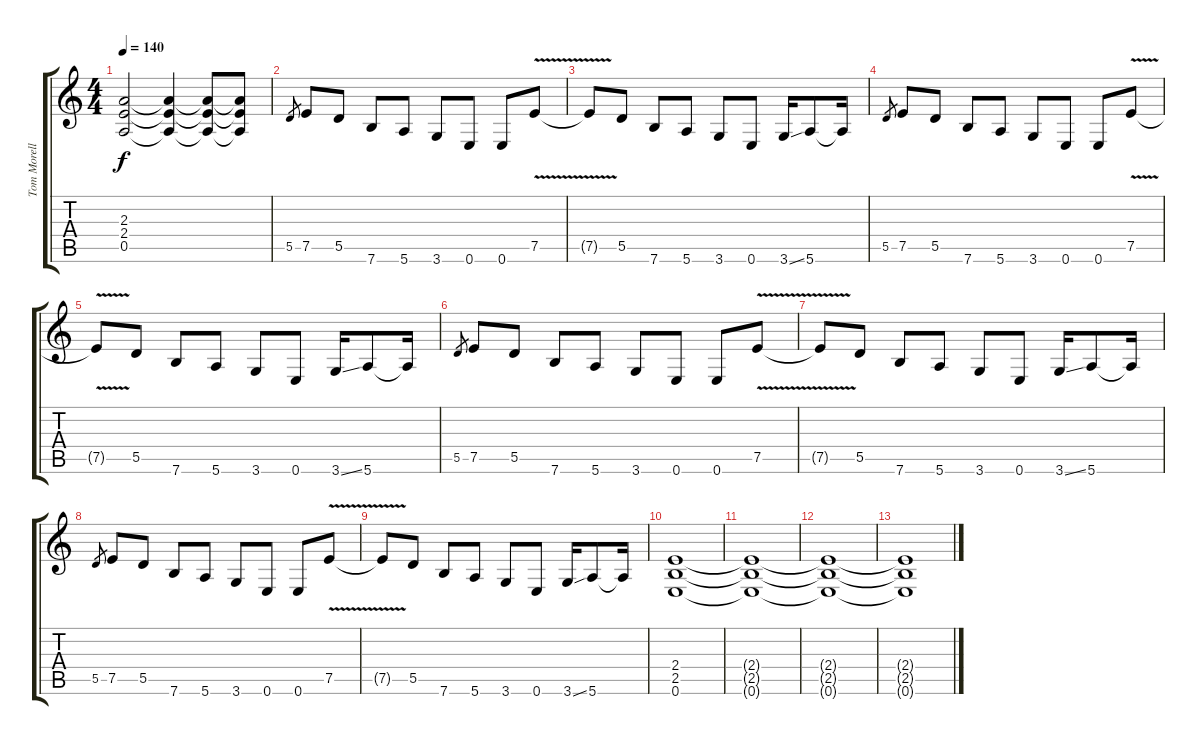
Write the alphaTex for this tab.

\track ("Tom Morello" "Tom Morell") {instrument distortionguitar}
\staff {score tabs}
\tuning (E4 B3 G3 D3 A2 E2) {hide}
\ts (4 4)
\tempo 140
\clef g2
\ks c
(2.3 2.4 0.5).2{dy f} (2.3{t} 2.4{t} 0.5{t}).4 (2.3{t} 2.4{t} 0.5{t}).8 (2.3{t} 2.4{t} 0.5{t}).8 |
5.5.8{gr} 7.5.8 5.5.8 7.6.8 5.6.8 3.6.8 0.6.8 0.6.8 7.5{v}.8 |
7.5{t}.8 5.5.8 7.6.8 5.6.8 3.6.8 0.6.8 3.6{ss}.16 5.6.8 5.6{t}.16 |
5.5.8{gr} 7.5.8 5.5.8 7.6.8 5.6.8 3.6.8 0.6.8 0.6.8 7.5{v}.8 |
7.5{t}.8 5.5.8 7.6.8 5.6.8 3.6.8 0.6.8 3.6{ss}.16 5.6.8 5.6{t}.16 |
5.5.8{gr} 7.5.8 5.5.8 7.6.8 5.6.8 3.6.8 0.6.8 0.6.8 7.5{v}.8 |
7.5{t}.8 5.5.8 7.6.8 5.6.8 3.6.8 0.6.8 3.6{ss}.16 5.6.8 5.6{t}.16 |
5.5.8{gr} 7.5.8 5.5.8 7.6.8 5.6.8 3.6.8 0.6.8 0.6.8 7.5{v}.8 |
7.5{t}.8 5.5.8 7.6.8 5.6.8 3.6.8 0.6.8 3.6{ss}.16 5.6.8 5.6{t}.16 |
(2.4 2.5 0.6).1 |
(2.4{t} 2.5{t} 0.6{t}).1 |
(2.4{t} 2.5{t} 0.6{t}).1 |
(2.4{t} 2.5{t} 0.6{t}).1
